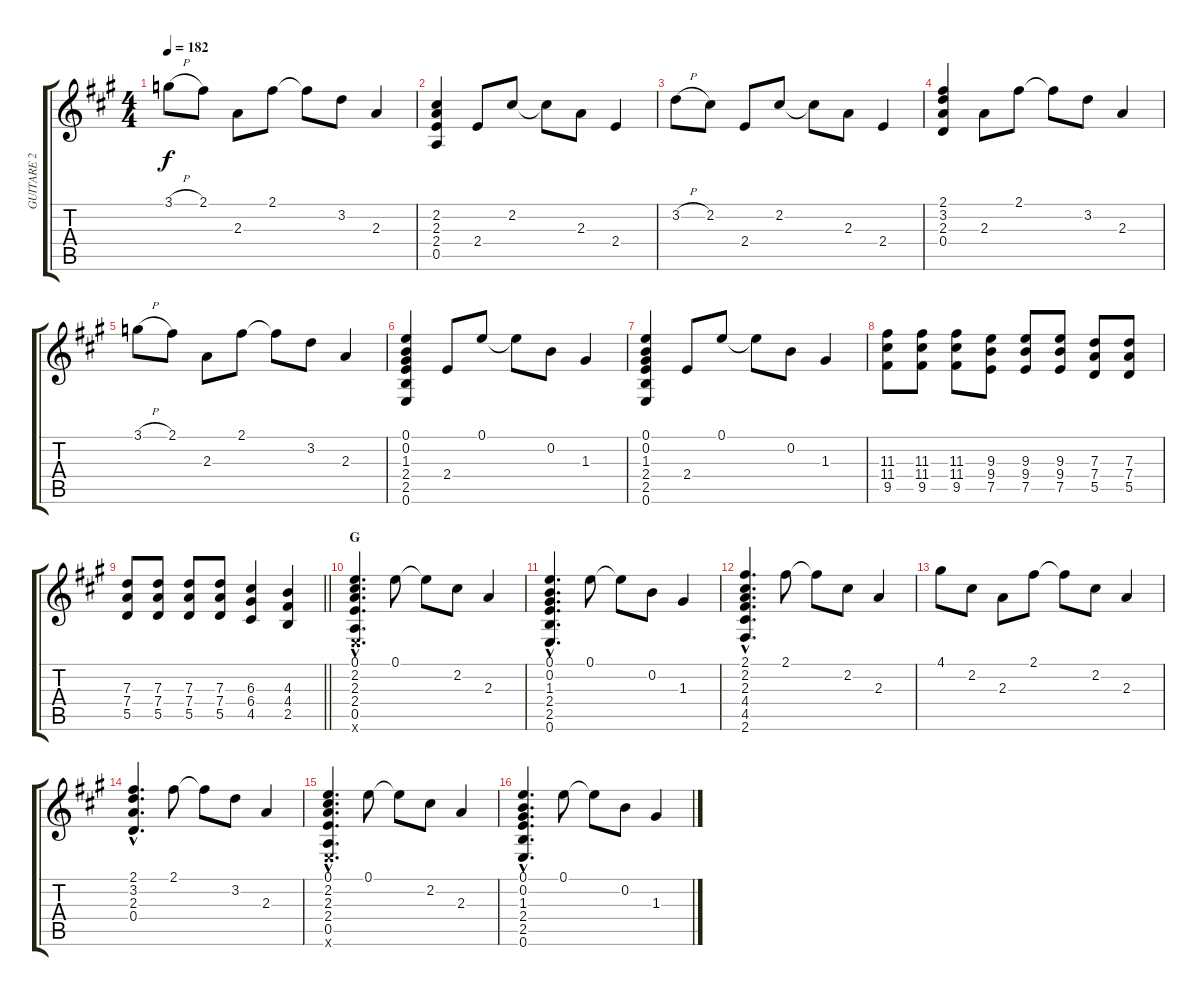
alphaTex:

\track ("GUITARE 2" "GUITARE 2") {instrument distortionguitar}
\staff {score tabs}
\tuning (E4 B3 G3 D3 A2 E2) {hide}
\ts (4 4)
\tempo 182
\clef g2
\ks a
3.1{h}.8{dy f} 2.1.8 2.3.8 2.1.8 2.1{t}.8 3.2.8 2.3.4 |
(2.2 2.3 2.4 0.5).4 2.4.8 2.2.8 2.2{t}.8 2.3.8 2.4.4 |
3.2{h}.8 2.2.8 2.4.8 2.2.8 2.2{t}.8 2.3.8 2.4.4 |
(2.1 3.2 2.3 0.4).4 2.3.8 2.1.8 2.1{t}.8 3.2.8 2.3.4 |
3.1{h}.8 2.1.8 2.3.8 2.1.8 2.1{t}.8 3.2.8 2.3.4 |
(0.1 0.2 1.3 2.4 2.5 0.6).4 2.4.8 0.1.8 0.1{t}.8 0.2.8 1.3.4 |
(0.1 0.2 1.3 2.4 2.5 0.6).4 2.4.8 0.1.8 0.1{t}.8 0.2.8 1.3.4 |
(11.3 11.4 9.5).8 (11.3 11.4 9.5).8 (11.3 11.4 9.5).8 (9.3 9.4 7.5).8 (9.3 9.4 7.5).8 (9.3 9.4 7.5).8 (7.3 7.4 5.5).8 (7.3 7.4 5.5).8 |
\barLineRight lightlight
(7.3 7.4 5.5).8 (7.3 7.4 5.5).8 (7.3 7.4 5.5).8 (7.3 7.4 5.5).8 (6.3 6.4 4.5).4 (4.3 4.4 2.5).4 |
\section ("" "G")
(0.1{hac} 2.2{hac} 2.3{hac} 2.4{hac} 0.5{hac} 0.6{hac x}).4{d volume 10 instrument electricguitarclean} 0.1.8 0.1{t}.8 2.2.8 2.3.4 |
(0.1{hac} 0.2{hac} 1.3{hac} 2.4{hac} 2.5{hac} 0.6{hac}).4{d} 0.1.8 0.1{t}.8 0.2.8 1.3.4 |
(2.1{hac} 2.2{hac} 2.3{hac} 4.4{hac} 4.5{hac} 2.6{hac}).4{d} 2.1.8 2.1{t}.8 2.2.8 2.3.4 |
4.1.8 2.2.8 2.3.8 2.1.8 2.1{t}.8 2.2.8 2.3.4 |
(2.1{hac} 3.2{hac} 2.3{hac} 0.4{hac}).4{d} 2.1.8 2.1{t}.8 3.2.8 2.3.4 |
(0.1{hac} 2.2{hac} 2.3{hac} 2.4{hac} 0.5{hac} 0.6{hac x}).4{d} 0.1.8 0.1{t}.8 2.2.8 2.3.4 |
(0.1{hac} 0.2{hac} 1.3{hac} 2.4{hac} 2.5{hac} 0.6{hac}).4{d} 0.1.8 0.1{t}.8 0.2.8 1.3.4
